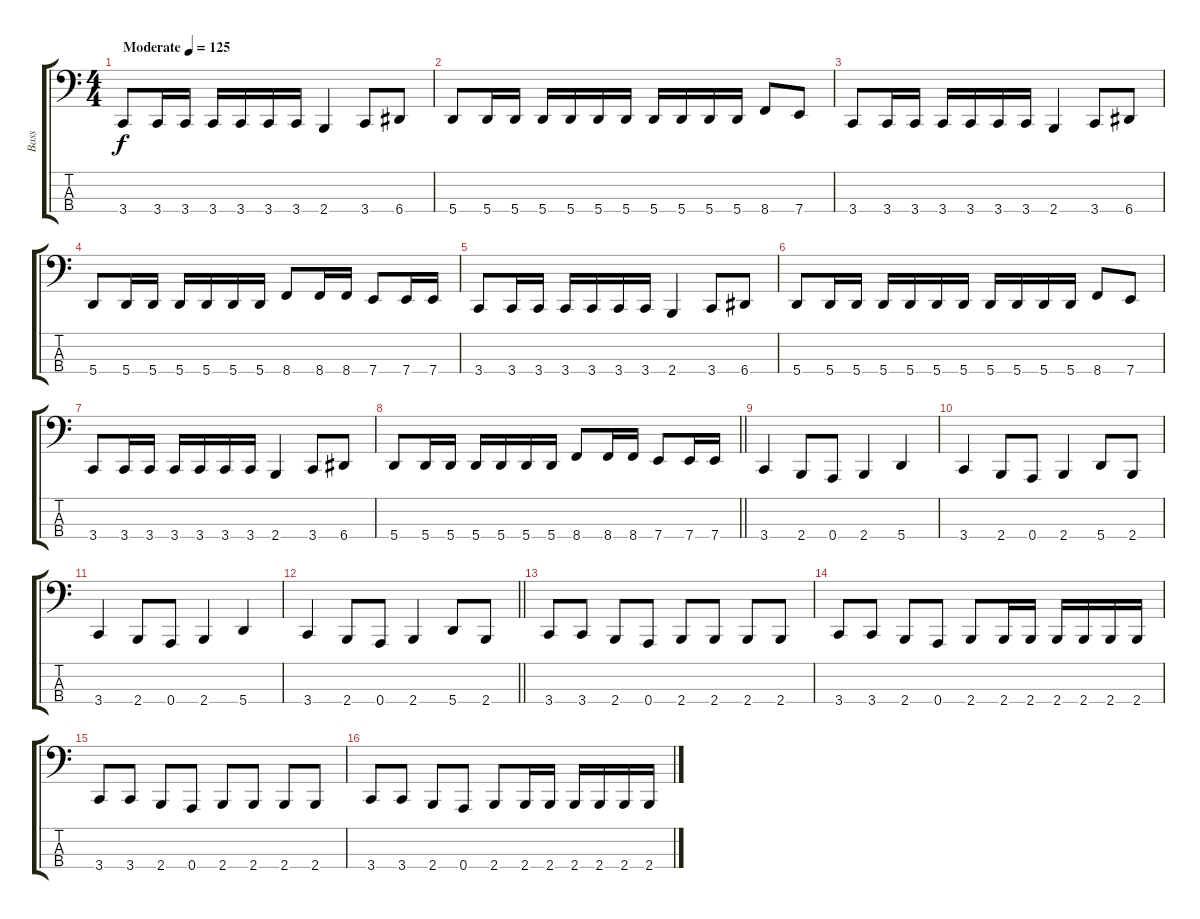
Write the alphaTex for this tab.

\track ("Bass" "Bass") {instrument electricbassfinger}
\staff {score tabs}
\tuning (C2 G1 D1 A0) {hide}
\ts (4 4)
\tempo (125 "Moderate")
\clef f4
\ks c
3.4.8{dy f instrument electricbassfinger} 3.4.16 3.4.16 3.4.16 3.4.16 3.4.16 3.4.16 2.4.4 3.4.8 6.4.8 |
5.4.8 5.4.16 5.4.16 5.4.16 5.4.16 5.4.16 5.4.16 5.4.16 5.4.16 5.4.16 5.4.16 8.4.8 7.4.8 |
3.4.8 3.4.16 3.4.16 3.4.16 3.4.16 3.4.16 3.4.16 2.4.4 3.4.8 6.4.8 |
5.4.8 5.4.16 5.4.16 5.4.16 5.4.16 5.4.16 5.4.16 8.4.8 8.4.16 8.4.16 7.4.8 7.4.16 7.4.16 |
3.4.8 3.4.16 3.4.16 3.4.16 3.4.16 3.4.16 3.4.16 2.4.4 3.4.8 6.4.8 |
5.4.8 5.4.16 5.4.16 5.4.16 5.4.16 5.4.16 5.4.16 5.4.16 5.4.16 5.4.16 5.4.16 8.4.8 7.4.8 |
3.4.8 3.4.16 3.4.16 3.4.16 3.4.16 3.4.16 3.4.16 2.4.4 3.4.8 6.4.8 |
\barLineRight lightlight
5.4.8 5.4.16 5.4.16 5.4.16 5.4.16 5.4.16 5.4.16 8.4.8 8.4.16 8.4.16 7.4.8 7.4.16 7.4.16 |
3.4.4 2.4.8 0.4.8 2.4.4 5.4.4 |
3.4.4 2.4.8 0.4.8 2.4.4 5.4.8 2.4.8 |
3.4.4 2.4.8 0.4.8 2.4.4 5.4.4 |
\barLineRight lightlight
3.4.4 2.4.8 0.4.8 2.4.4 5.4.8 2.4.8 |
3.4.8 3.4.8 2.4.8 0.4.8 2.4.8 2.4.8 2.4.8 2.4.8 |
3.4.8 3.4.8 2.4.8 0.4.8 2.4.8 2.4.16 2.4.16 2.4.16 2.4.16 2.4.16 2.4.16 |
3.4.8 3.4.8 2.4.8 0.4.8 2.4.8 2.4.8 2.4.8 2.4.8 |
3.4.8 3.4.8 2.4.8 0.4.8 2.4.8 2.4.16 2.4.16 2.4.16 2.4.16 2.4.16 2.4.16
